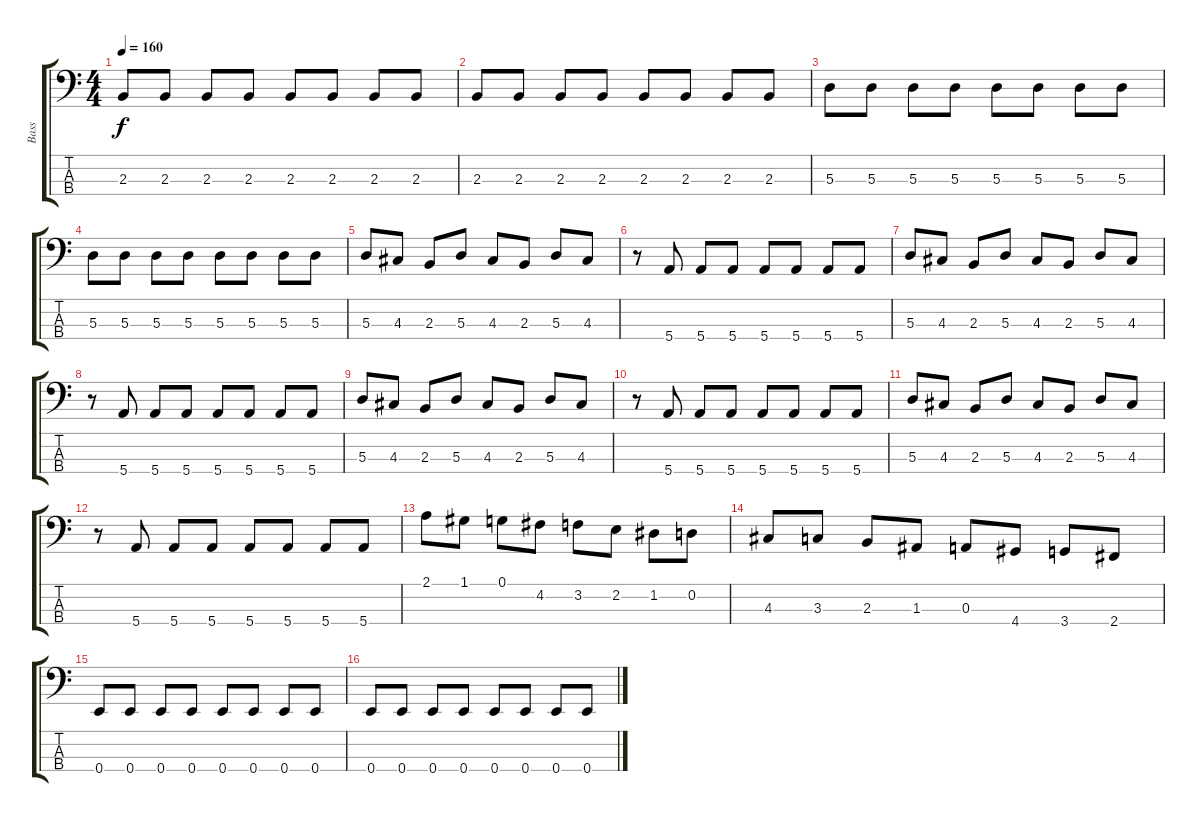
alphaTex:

\track ("Bass" "Bass") {instrument electricbassfinger}
\staff {score tabs}
\tuning (G2 D2 A1 E1) {hide}
\ts (4 4)
\tempo 160
\clef f4
\ks c
2.3.8{dy f} 2.3.8 2.3.8 2.3.8 2.3.8 2.3.8 2.3.8 2.3.8 |
2.3.8 2.3.8 2.3.8 2.3.8 2.3.8 2.3.8 2.3.8 2.3.8 |
5.3.8 5.3.8 5.3.8 5.3.8 5.3.8 5.3.8 5.3.8 5.3.8 |
5.3.8 5.3.8 5.3.8 5.3.8 5.3.8 5.3.8 5.3.8 5.3.8 |
5.3.8 4.3.8 2.3.8 5.3.8 4.3.8 2.3.8 5.3.8 4.3.8 |
r.8 5.4.8 5.4.8 5.4.8 5.4.8 5.4.8 5.4.8 5.4.8 |
5.3.8 4.3.8 2.3.8 5.3.8 4.3.8 2.3.8 5.3.8 4.3.8 |
r.8 5.4.8 5.4.8 5.4.8 5.4.8 5.4.8 5.4.8 5.4.8 |
5.3.8 4.3.8 2.3.8 5.3.8 4.3.8 2.3.8 5.3.8 4.3.8 |
r.8 5.4.8 5.4.8 5.4.8 5.4.8 5.4.8 5.4.8 5.4.8 |
5.3.8 4.3.8 2.3.8 5.3.8 4.3.8 2.3.8 5.3.8 4.3.8 |
r.8 5.4.8 5.4.8 5.4.8 5.4.8 5.4.8 5.4.8 5.4.8 |
2.1.8 1.1.8 0.1.8 4.2.8 3.2.8 2.2.8 1.2.8 0.2.8 |
4.3.8 3.3.8 2.3.8 1.3.8 0.3.8 4.4.8 3.4.8 2.4.8 |
0.4.8 0.4.8 0.4.8 0.4.8 0.4.8 0.4.8 0.4.8 0.4.8 |
0.4.8 0.4.8 0.4.8 0.4.8 0.4.8 0.4.8 0.4.8 0.4.8
